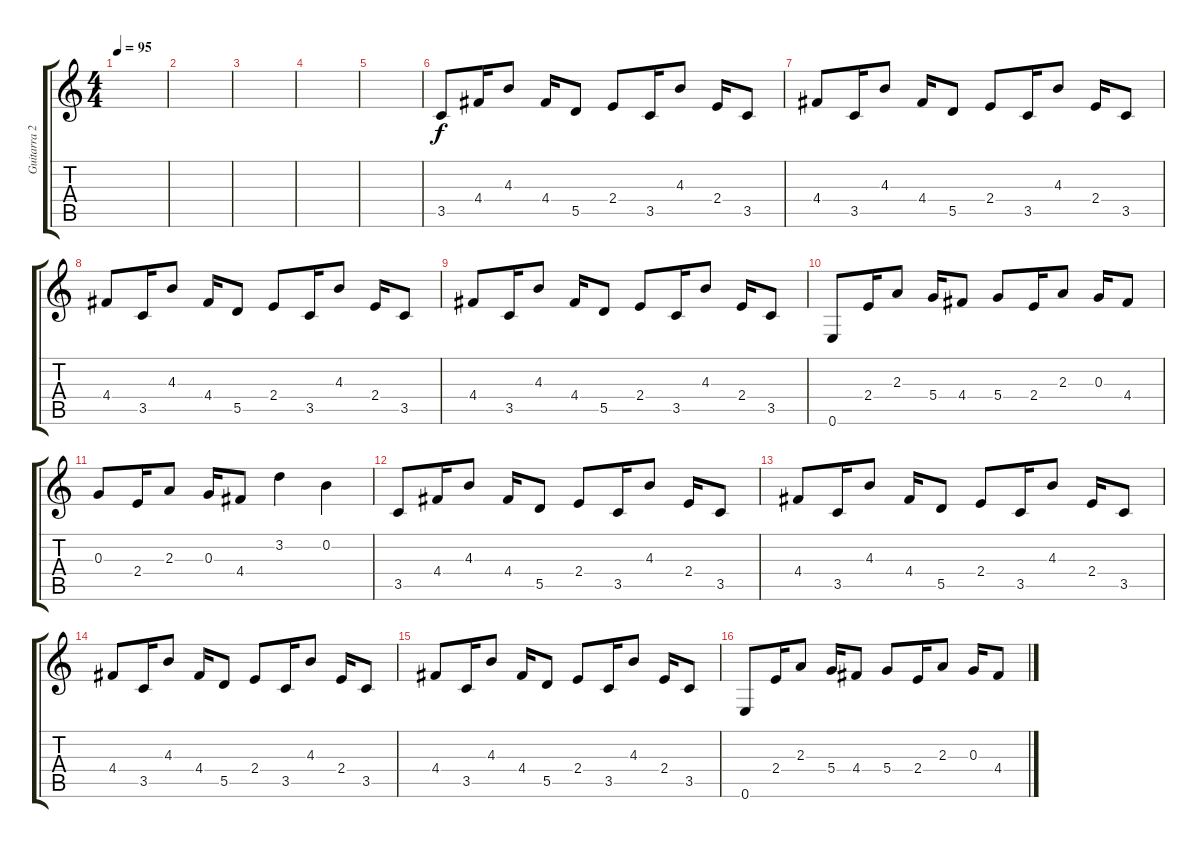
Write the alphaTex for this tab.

\track ("Guitarra 2 - Saúl Hernandéz" "Guitarra 2") {instrument electricguitarclean}
\staff {score tabs}
\tuning (E4 B3 G3 D3 A2 E2) {hide}
\ts (4 4)
\tempo 95
\clef g2
\ks c
|
|
|
|
|
3.5.8 4.4.16 4.3.8 4.4.16 5.5.8 2.4.8 3.5.16 4.3.8 2.4.16 3.5.8 |
4.4.8 3.5.16 4.3.8 4.4.16 5.5.8 2.4.8 3.5.16 4.3.8 2.4.16 3.5.8 |
4.4.8 3.5.16 4.3.8 4.4.16 5.5.8 2.4.8 3.5.16 4.3.8 2.4.16 3.5.8 |
4.4.8 3.5.16 4.3.8 4.4.16 5.5.8 2.4.8 3.5.16 4.3.8 2.4.16 3.5.8 |
0.6.8 2.4.16 2.3.8 5.4.16 4.4.8 5.4.8 2.4.16 2.3.8 0.3.16 4.4.8 |
0.3.8 2.4.16 2.3.8 0.3.16 4.4.8 3.2.4 0.2.4 |
3.5.8 4.4.16 4.3.8 4.4.16 5.5.8 2.4.8 3.5.16 4.3.8 2.4.16 3.5.8 |
4.4.8 3.5.16 4.3.8 4.4.16 5.5.8 2.4.8 3.5.16 4.3.8 2.4.16 3.5.8 |
4.4.8 3.5.16 4.3.8 4.4.16 5.5.8 2.4.8 3.5.16 4.3.8 2.4.16 3.5.8 |
4.4.8 3.5.16 4.3.8 4.4.16 5.5.8 2.4.8 3.5.16 4.3.8 2.4.16 3.5.8 |
0.6.8 2.4.16 2.3.8 5.4.16 4.4.8 5.4.8 2.4.16 2.3.8 0.3.16 4.4.8
